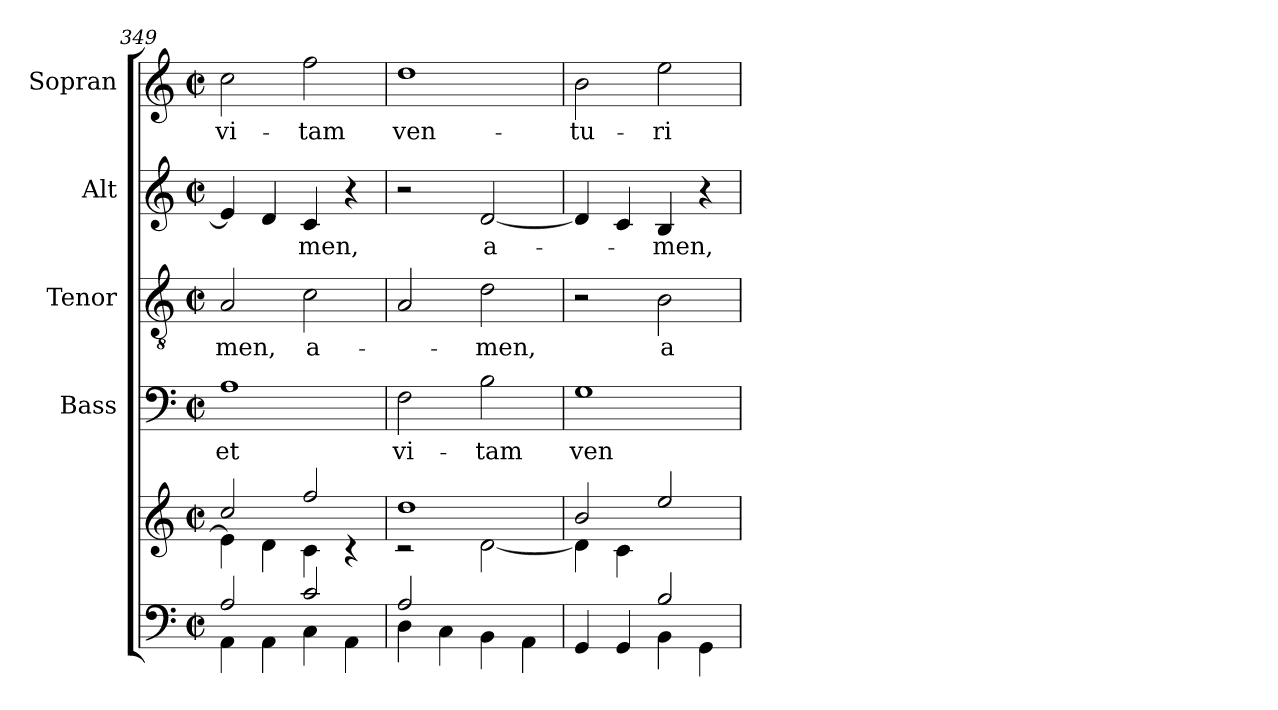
**kern	**kern	**kern	**text	**kern	**text	**kern	**text	**kern	**text
*part5	*part5	*part4	*part4	*part3	*part3	*part2	*part2	*part1	*part1
*staff6	*staff5	*staff4	*staff4	*staff3	*staff3	*staff2	*staff2	*staff1	*staff1
*	*	*I"Bass	*	*I"Tenor	*	*I"Alt	*	*I"Sopran	*
*	*	*I'B.	*	*I'T.	*	*I'A.	*	*I'S.	*
*clefF4	*clefG2	*clefF4	*	*clefGv2	*	*clefG2	*	*clefG2	*
*k[]	*k[]	*k[]	*	*k[]	*	*k[]	*	*k[]	*
*C:	*C:	*C:	*	*C:	*	*C:	*	*C:	*
*M2/2	*M2/2	*M2/2	*	*M2/2	*	*M2/2	*	*M2/2	*
*met(c|)	*met(c|)	*met(c|)	*	*met(c|)	*	*met(c|)	*	*met(c|)	*
=349	=349	=349	=349	=349	=349	=349	=349	=349	=349
*^	*^	*	*	*	*	*	*	*	*
!	!	!	!	!	!LO:LY:b	!	!LO:LY:b	!	!	!	!LO:LY:b
2A/	4AA\	2cc/	4e\]	1A	et	2A/	-men,	4e/]	.	2cc\	vi-
.	4AA\	.	4d\	.	.	.	.	4d/	.	.	.
!	!	!	!	!	!	!	!LO:LY:b	!	!LO:LY:b	!	!LO:LY:b
2c/	4C\	2ff/	4c\	.	.	2c\	a-	4c/	-men,	2ff\	-tam
.	4AA\	.	4rc	.	.	.	.	4r	.	.	.
!!LO:LB:g=z
=350	=350	=350	=350	=350	=350	=350	=350	=350	=350	=350	=350
!	!	!	!	!	!LO:LY:b	!	!	!	!	!	!LO:LY:b
2A/	4D\	1dd	2rc	2F\	vi-	2A/	.	2r	.	1dd	ven-
.	4C\	.	.	.	.	.	.	.	.	.	.
!	!	!	!	!	!LO:LY:b	!	!LO:LY:b	!	!LO:LY:b	!	!
2ryy	4BB\	.	[<2d\	2B\	-tam	2d\	-men,	[2d/	a-	.	.
.	4AA\	.	.	.	.	.	.	.	.	.	.
=351	=351	=351	=351	=351	=351	=351	=351	=351	=351	=351	=351
!	!	!	!	!	!LO:LY:b	!	!	!	!	!	!LO:LY:b
2ryy	4GG/	2b/	4d\]	1G	ven-	2r	.	4d/]	.	2b\	-tu-
.	4GG/	.	4c\	.	.	.	.	4c/	.	.	.
!	!	!	!	!	!	!	!LO:LY:b	!	!LO:LY:b	!	!LO:LY:b
2B/	4BB\	2ee/	2ryy	.	.	2B\	a-	4B/	-men,	2ee\	-ri
.	4GG\	.	.	.	.	.	.	4r	.	.	.
*v	*v	*	*	*	*	*	*	*	*	*	*
*	*v	*v	*	*	*	*	*	*	*	*
=	=	=	=	=	=	=	=	=	=
*-	*-	*-	*-	*-	*-	*-	*-	*-	*-
